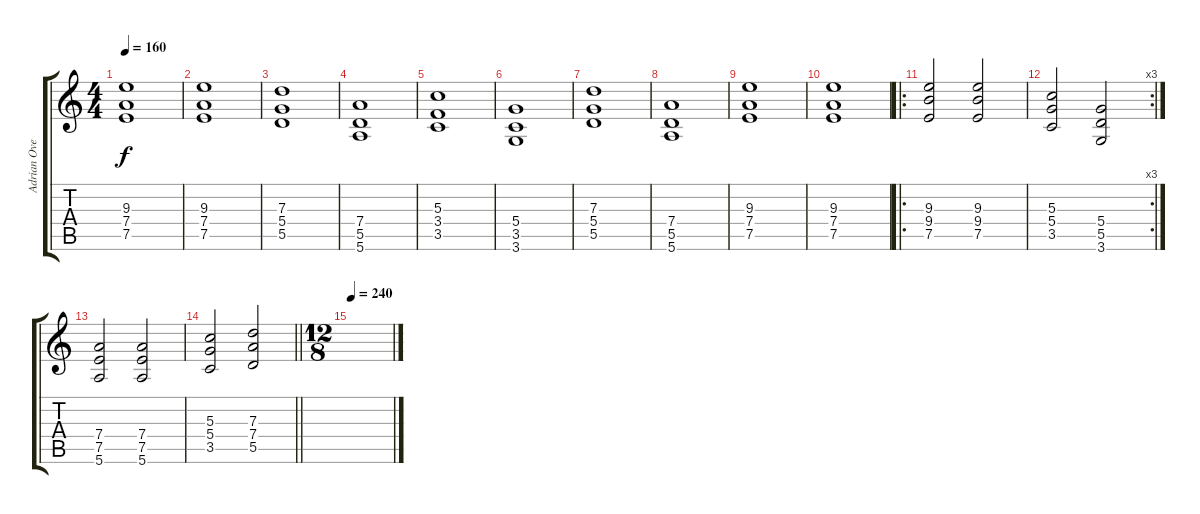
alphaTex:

\track ("Adrian Overdrive (Guitar Distortion)" "Adrian Ove") {instrument overdrivenguitar}
\staff {score tabs}
\tuning (E4 B3 G3 D3 A2 E2) {hide}
\ts (4 4)
\tempo 160
\clef g2
\ks c
(9.3 7.4 7.5).1{dy f} |
(9.3 7.4 7.5).1 |
(7.3 5.4 5.5).1 |
(7.4 5.5 5.6).1 |
(5.3 3.4 3.5).1 |
(5.4 3.5 3.6).1 |
(7.3 5.4 5.5).1 |
(7.4 5.5 5.6).1 |
(9.3 7.4 7.5).1 |
(9.3 7.4 7.5).1 |
\ro
(9.3 9.4 7.5).2 (9.3 9.4 7.5).2 |
\rc 3
(5.3 5.4 3.5).2 (5.4 5.5 3.6).2 |
(7.4 7.5 5.6).2 (7.4 7.5 5.6).2 |
\barLineRight lightlight
(5.3 5.4 3.5).2 (7.3 7.4 5.5).2 |
\ts (12 8)
\tempo 240
